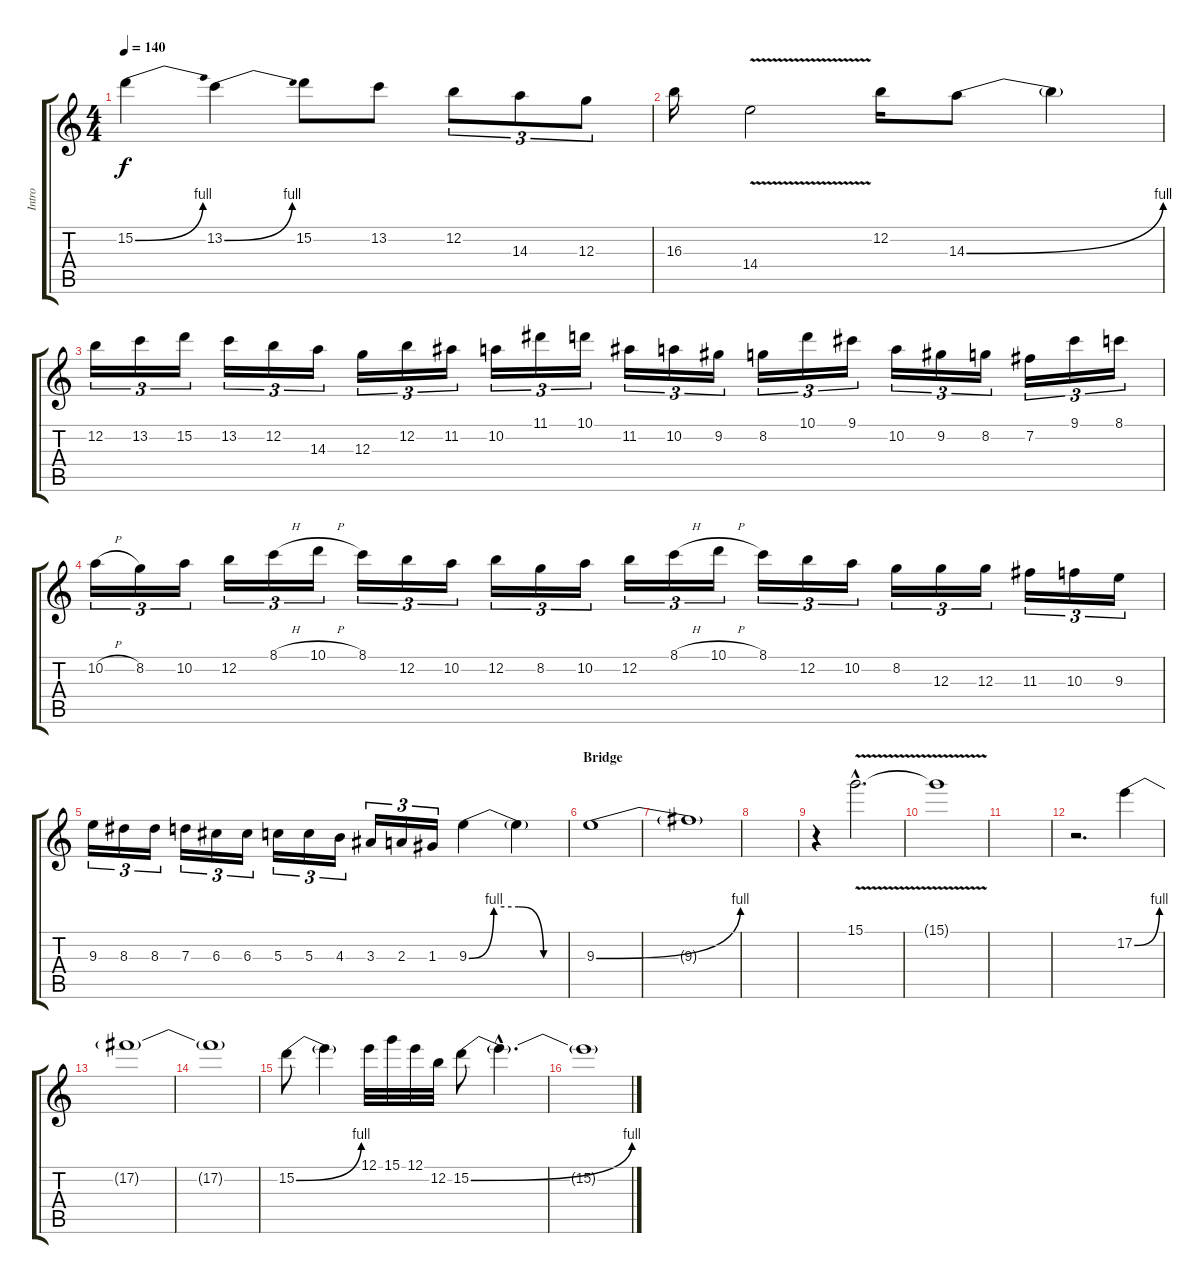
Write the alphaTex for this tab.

\track ("Intro" "Intro") {instrument distortionguitar}
\staff {score tabs}
\tuning (E4 B3 G3 D3 A2 E2) {hide}
\ts (4 4)
\tempo 140
\clef g2
\ks c
15.2{be (bend 0 0 60 4)}.4{dy f} 13.2{be (bend 0 0 60 4)}.4 15.2.8 13.2.8 12.2.8{tu (3 2)} 14.3.8{tu (3 2)} 12.3.8{tu (3 2)} |
16.3.16 14.4{v}.2 12.2.16 14.3{be (bend 0 0 60 4)}.8 14.3{t}.4 |
12.2.16{tu (3 2)} 13.2.16{tu (3 2)} 15.2.16{tu (3 2)} 13.2.16{tu (3 2)} 12.2.16{tu (3 2)} 14.3.16{tu (3 2)} 12.3.16{tu (3 2)} 12.2.16{tu (3 2)} 11.2.16{tu (3 2)} 10.2.16{tu (3 2)} 11.1.16{tu (3 2)} 10.1.16{tu (3 2)} 11.2.16{tu (3 2)} 10.2.16{tu (3 2)} 9.2.16{tu (3 2)} 8.2.16{tu (3 2)} 10.1.16{tu (3 2)} 9.1.16{tu (3 2)} 10.2.16{tu (3 2)} 9.2.16{tu (3 2)} 8.2.16{tu (3 2)} 7.2.16{tu (3 2)} 9.1.16{tu (3 2)} 8.1.16{tu (3 2)} |
10.2{h}.16{tu (3 2)} 8.2.16{tu (3 2)} 10.2.16{tu (3 2)} 12.2.16{tu (3 2)} 8.1{h}.16{tu (3 2)} 10.1{h}.16{tu (3 2)} 8.1.16{tu (3 2)} 12.2.16{tu (3 2)} 10.2.16{tu (3 2)} 12.2.16{tu (3 2)} 8.2.16{tu (3 2)} 10.2.16{tu (3 2)} 12.2.16{tu (3 2)} 8.1{h}.16{tu (3 2)} 10.1{h}.16{tu (3 2)} 8.1.16{tu (3 2)} 12.2.16{tu (3 2)} 10.2.16{tu (3 2)} 8.2.16{tu (3 2)} 12.3.16{tu (3 2)} 12.3.16{tu (3 2)} 11.3.16{tu (3 2)} 10.3.16{tu (3 2)} 9.3.16{tu (3 2)} |
9.3.16{tu (3 2)} 8.3.16{tu (3 2)} 8.3.16{tu (3 2)} 7.3.16{tu (3 2)} 6.3.16{tu (3 2)} 6.3.16{tu (3 2)} 5.3.16{tu (3 2)} 5.3.16{tu (3 2)} 4.3.16{tu (3 2)} 3.3.16{tu (3 2)} 2.3.16{tu (3 2)} 1.3.16{tu (3 2)} 9.3{be (custom 0 0 15 4 30 4 45 0 60 0)}.4 9.3{t}.4 |
\section ("" "Bridge")
9.3{be (bend 0 0 60 4)}.1 |
9.3{t}.1 |
|
r.4 15.1{v hac}.2{d} |
15.1{t}.1 |
|
r.2{d} 17.2{be (bend 0 0 60 4)}.4 |
17.2{t}.1 |
17.2{t}.1 |
15.2{be (bend 0 0 60 4)}.8 15.2{t}.4 12.1.32 15.1.32 12.1.32 12.2.32 15.2{be (bend 0 0 60 4)}.8 15.2{hac t}.4{d} |
15.2{t}.1
